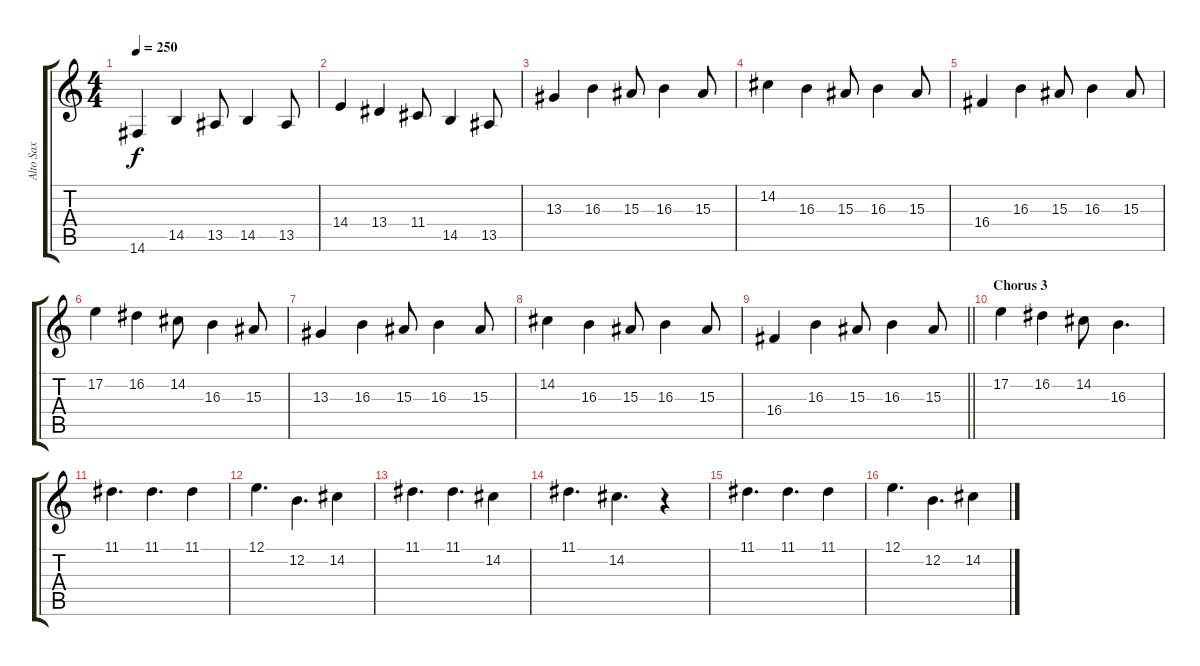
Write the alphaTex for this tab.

\track ("Alto Sax" "Alto Sax") {instrument altosax}
\staff {score tabs}
\tuning (E4 B3 G3 D3 A2 E2) {hide}
\ts (4 4)
\tempo 250
\clef g2
\ks c
14.6.4{dy f} 14.5.4 13.5.8 14.5.4 13.5.8 |
14.4.4 13.4.4 11.4.8 14.5.4 13.5.8 |
13.3.4 16.3.4 15.3.8 16.3.4 15.3.8 |
14.2.4 16.3.4 15.3.8 16.3.4 15.3.8 |
16.4.4 16.3.4 15.3.8 16.3.4 15.3.8 |
17.2.4 16.2.4 14.2.8 16.3.4 15.3.8 |
13.3.4 16.3.4 15.3.8 16.3.4 15.3.8 |
14.2.4 16.3.4 15.3.8 16.3.4 15.3.8 |
\barLineRight lightlight
16.4.4 16.3.4 15.3.8 16.3.4 15.3.8 |
\section ("" "Chorus 3")
17.2.4 16.2.4 14.2.8 16.3.4{d} |
11.1.4{d} 11.1.4{d} 11.1.4 |
12.1.4{d} 12.2.4{d} 14.2.4 |
11.1.4{d} 11.1.4{d} 14.2.4 |
11.1.4{d} 14.2.4{d} r.4 |
11.1.4{d} 11.1.4{d} 11.1.4 |
12.1.4{d} 12.2.4{d} 14.2.4
